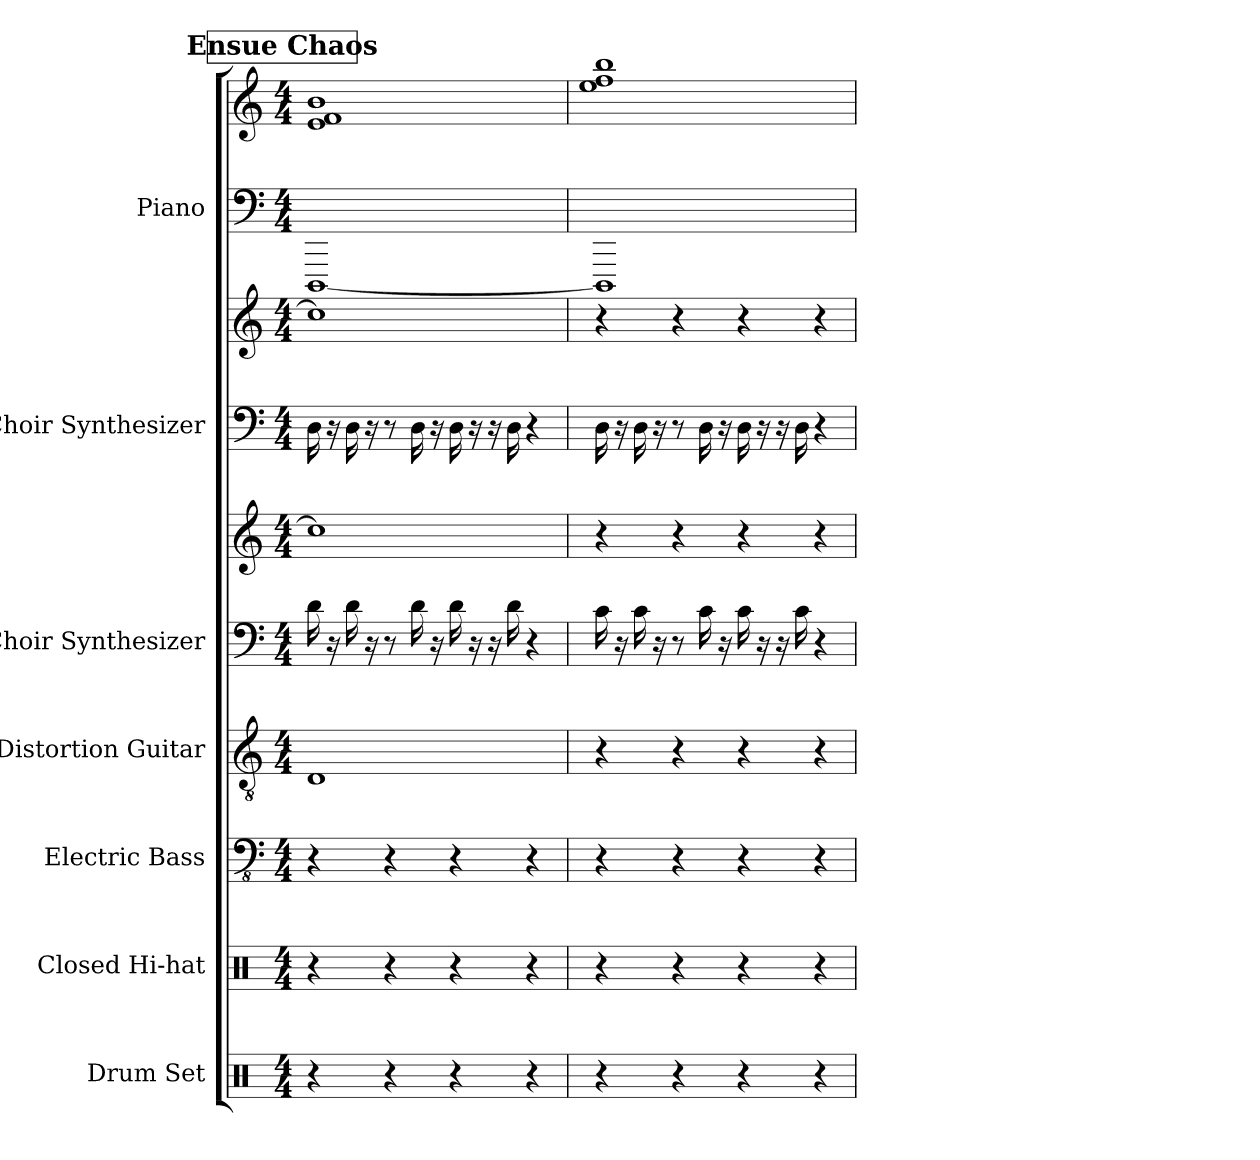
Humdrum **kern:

**kern	**kern	**kern	**kern	**kern	**kern	**kern	**kern	**kern	**kern
*part7	*part6	*part5	*part4	*part3	*part3	*part2	*part2	*part1	*part1
*staff10	*staff9	*staff8	*staff7	*staff6	*staff5	*staff4	*staff3	*staff2	*staff1
*I"Drum Set	*I"Closed Hi-hat	*I"Electric Bass	*I"Distortion Guitar	*I"Choir Synthesizer	*	*I"Choir Synthesizer	*	*I"Piano	*
*I'Drums	*I'Cl HH	*I'El. B.	*I'Dist. Guit.	*I'Synth.	*	*I'Synth.	*	*I'Pno.	*
*clefX	*clefX	*clefFv4	*clefGv2	*clefF4	*clefG2	*clefF4	*clefG2	*clefF4	*clefG2
*k[]	*k[]	*k[]	*k[]	*k[]	*k[]	*k[]	*k[]	*k[]	*k[]
*M4/4	*M4/4	*M4/4	*M4/4	*M4/4	*M4/4	*M4/4	*M4/4	*M4/4	*M4/4
!!LO:REH:place=s1:a:t=Ensue Chaos
=5	=5	=5	=5	=5	=5	=5	=5	=5	=5
4r	4r	4r	1D	16d	1cc]	16D	1cc]	[1DDD	1e 1f 1b
.	.	.	.	16r	.	16r	.	.	.
.	.	.	.	16d	.	16D	.	.	.
.	.	.	.	16r	.	16r	.	.	.
4r	4r	4r	.	8r	.	8r	.	.	.
.	.	.	.	16d	.	16D	.	.	.
.	.	.	.	16r	.	16r	.	.	.
4r	4r	4r	.	16d	.	16D	.	.	.
.	.	.	.	16r	.	16r	.	.	.
.	.	.	.	16r	.	16r	.	.	.
.	.	.	.	16d	.	16D	.	.	.
4r	4r	4r	.	4r	.	4r	.	.	.
=6	=6	=6	=6	=6	=6	=6	=6	=6	=6
4r	4r	4r	4r	16c	4r	16D	4r	1DDD]	1ee 1ff 1bb
.	.	.	.	16r	.	16r	.	.	.
.	.	.	.	16c	.	16D	.	.	.
.	.	.	.	16r	.	16r	.	.	.
4r	4r	4r	4r	8r	4r	8r	4r	.	.
.	.	.	.	16c	.	16D	.	.	.
.	.	.	.	16r	.	16r	.	.	.
4r	4r	4r	4r	16c	4r	16D	4r	.	.
.	.	.	.	16r	.	16r	.	.	.
.	.	.	.	16r	.	16r	.	.	.
.	.	.	.	16c	.	16D	.	.	.
4r	4r	4r	4r	4r	4r	4r	4r	.	.
=	=	=	=	=	=	=	=	=	=
*-	*-	*-	*-	*-	*-	*-	*-	*-	*-
